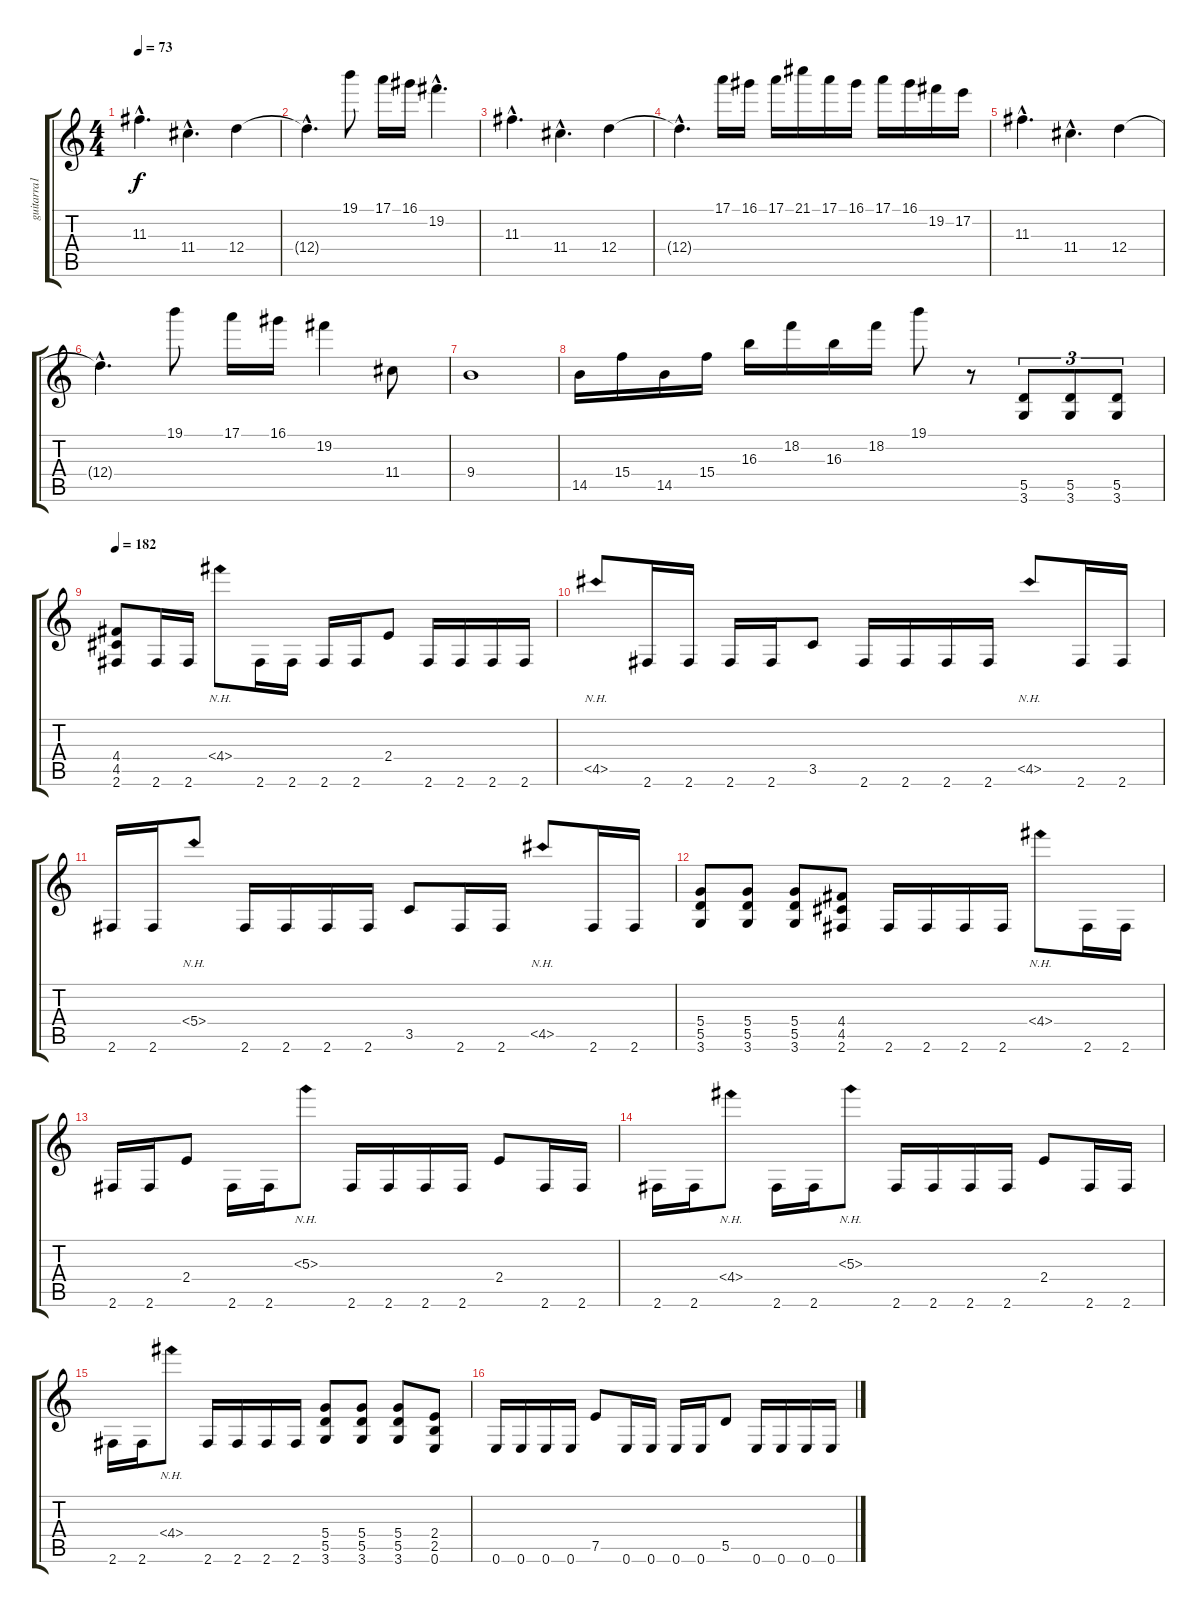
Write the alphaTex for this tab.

\track ("guitarra1" "guitarra1") {instrument distortionguitar}
\staff {score tabs}
\tuning (E4 B3 G3 D3 A2 E2) {hide}
\ts (4 4)
\tempo 73
\clef g2
\ks c
11.3{hac}.4{d dy f} 11.4{hac}.4{d} 12.4.4 |
12.4{hac t}.4{d} 19.1.8 17.1.16 16.1.16 19.2{hac}.4{d} |
11.3{hac}.4{d} 11.4{hac}.4{d} 12.4.4 |
12.4{hac t}.4{d} 17.1.16 16.1.16 17.1.16 21.1.16 17.1.16 16.1.16 17.1.16 16.1.16 19.2.16 17.2.16 |
11.3{hac}.4{d} 11.4{hac}.4{d} 12.4.4 |
12.4{hac t}.4{d} 19.1.8 17.1.16 16.1.16 19.2.4 11.4.8 |
9.4.1 |
14.5.16 15.4.16 14.5.16 15.4.16 16.3.16 18.2.16 16.3.16 18.2.16 19.1.8 r.8 (5.5 3.6).8{tu (3 2)} (5.5 3.6).8{tu (3 2)} (5.5 3.6).8{tu (3 2)} |
\tempo 185
\tempo 182
(4.4 4.5 2.6).8 2.6.16 2.6.16 4.4{nh}.8 2.6.16 2.6.16 2.6.16 2.6.16 2.4.8 2.6.16 2.6.16 2.6.16 2.6.16 |
4.5{nh}.8 2.6.16 2.6.16 2.6.16 2.6.16 3.5.8 2.6.16 2.6.16 2.6.16 2.6.16 4.5{nh}.8 2.6.16 2.6.16 |
2.6.16 2.6.16 5.4{nh}.8 2.6.16 2.6.16 2.6.16 2.6.16 3.5.8 2.6.16 2.6.16 4.5{nh}.8 2.6.16 2.6.16 |
(5.4 5.5 3.6).8 (5.4 5.5 3.6).8 (5.4 5.5 3.6).8 (4.4 4.5 2.6).8 2.6.16 2.6.16 2.6.16 2.6.16 4.4{nh}.8 2.6.16 2.6.16 |
2.6.16 2.6.16 2.4.8 2.6.16 2.6.16 5.3{nh}.8 2.6.16 2.6.16 2.6.16 2.6.16 2.4.8 2.6.16 2.6.16 |
2.6.16 2.6.16 4.4{nh}.8 2.6.16 2.6.16 5.3{nh}.8 2.6.16 2.6.16 2.6.16 2.6.16 2.4.8 2.6.16 2.6.16 |
2.6.16 2.6.16 4.4{nh}.8 2.6.16 2.6.16 2.6.16 2.6.16 (5.4 5.5 3.6).8 (5.4 5.5 3.6).8 (5.4 5.5 3.6).8 (2.4 2.5 0.6).8 |
0.6.16 0.6.16 0.6.16 0.6.16 7.5.8 0.6.16 0.6.16 0.6.16 0.6.16 5.5.8 0.6.16 0.6.16 0.6.16 0.6.16
